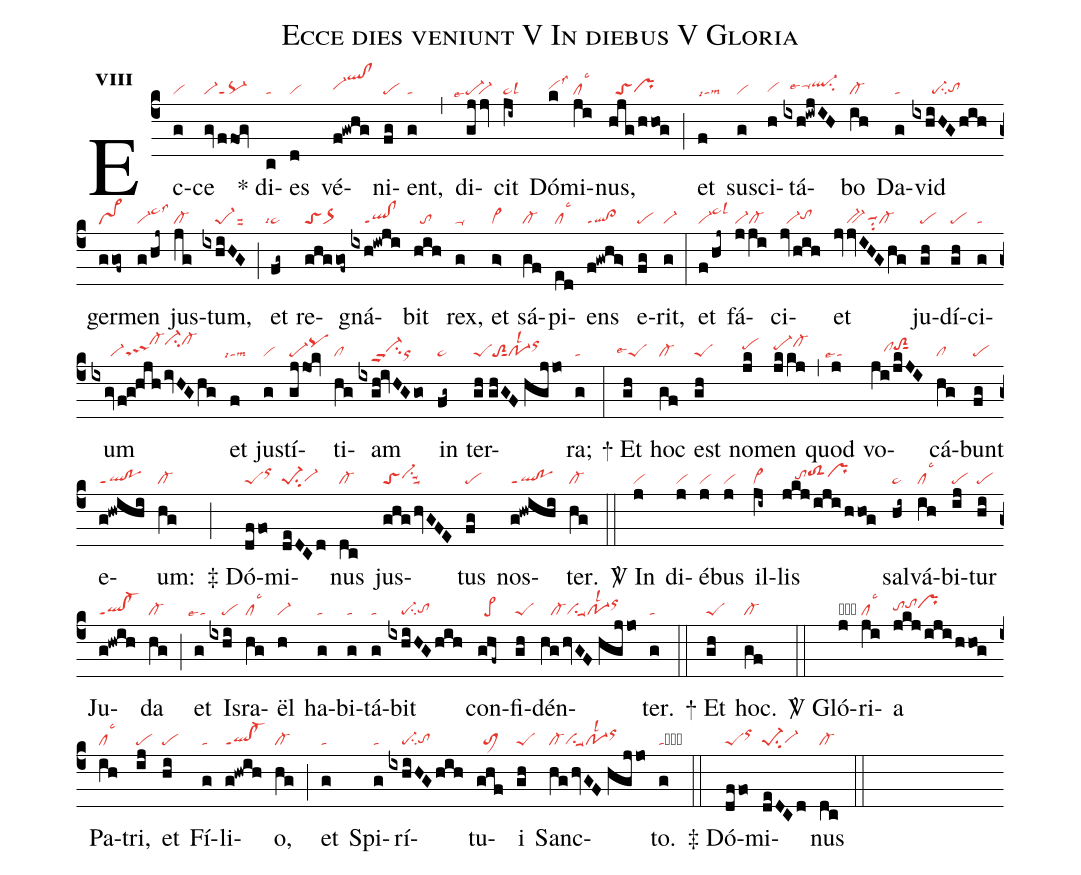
name:Ecce dies veniunt V In diebus V Gloria;
office-part:re;
mode:8;
nabc-lines:1;
%%
initial-style: 1;
name: Ecce dies venient;
mode: 8;
office-part: Responsorium;
annotation: Resp.;
annotation: viii;
nabc-lines: 1;
%%
(c4) Ec(g|vi)ce(gv/ffog|vi-saG) <sp>*</sp> di(c|ta)es(d|vi) vé(f!gwhg|vi-hhqlhl!clhl)ni(fg|pe)ent,(g|ta) (,) di(gjjv|````pe-lse7``vi-)cit(ji~|ta>lsl3) Dó(k|vihhlss3)mi(ji|cllsc3)nus,(hjg/hhog|//toSprhg) (;) et(f|talsi7lsm3) su(g|vi)sci(h|vihg)tá(ixh!iwjIH|//ql-hippu1su2lse4)bo(ih|cl-) Da(g|ta)vid(ixhiHGhih|//////pe-su2tohg) ger(ggof~|vs>)men(g/hj~|vi-ta>hjlss3) jus(jg|cl-)tum,(ixhiHG|////pe-1suu2) (;) et(fg~|``ta>lsi4) re(ghggof~|toSor>)gná(ixh!iwji|////ql!clppt1)bit(hih|//to) rex,(g|ta-) et(g>|vi>) sá(gf|cl-)pi(ed|cllsc3)ens(f!gwhg>|ql!cl>ppt1) e(fg|pe)rit,(g|vi-) (:) et(f/hj~|vi-ta>hjlsl3) fá(jji|vi-cl-)ci(jv/hih|//vi-tohh)et(jvjvIHGhg|////bv-suu1su2cl-) ju(gh|pe)dí(gh|pe)ci(g|ta)um(ixgv/f!g!hjh/ivHGhg|//////vi-cl-hkppu3ci-hkcl-hk) et(f|``talsi4lsm3) ju(g|vi)stí(gjjok|pe-pqhj)ti(hg|cl)am(ixgh!ivHGgo|////ci-hhppu2or) in(fg~|ta>) ter(gh//ghGF//hgjj>o|peStoS2sut1po-1lsl2orhj)ra;(g|ta) (:)
<sp>+</sp> Et(gh|``peSlse4) hoc(gf|cl-) est(gh|peS) no(jk|pehi)men(jkkj|pe-hicl-hj) (,) quod(j|``talse4) vo(ji/jkJI|////clhhtoS2hisut1)cá(hg|cl)bunt(fg|pe) e(g!hwihi|ql!poppt1)um:(hg|cl-) (;)
<sp>‡</sp> Dó(dffo|peSorhj)mi(deDCd|pe-1su2vi-hg)nus(dc|cl-) jus(ghg/hvGFE|toSvi-hhsu1suu2)tus(fg|pe) nos(g!hwihi|ql!poppt1)ter.(hg|cl-) (::)

<sp>V/</sp> In(j|vi) di(j|vi)é(j|vi)bus(j|vi) il(ji~|vi>)lis(jkj/iji/hhog|////tohhtoS2hiprhi) sal(hi~|ta>)vá(ih|cllsc3)bi(ij|pe)tur(hi|pe) Ju(g!hwih|ql!cl-ppt1)da(hg|cl-) (;) et(g|``talse4) Is(ixhi|////pe)ra(hg|cllsc3)ël(h|vi-) ha(g|ta)bi(g|ta)tá(g|ta)bit(ixhiHGhih|////pe-su2tohg) con(ghf~|//pe>)fi(gh|peS)dén(hg/hvGF//hgjjo|///cl-visu1suu1po-1lsl2orhj)ter.(g|ta) (::)
<sp>+</sp> Et(gh|peS) hoc.(gf|cl-) (::)

<sp>V/</sp> Gló(j|obvi)ri(ji|cllsc3)a(jkj/iji/hhog|tohhtohiprhi) Pa(ih|cllsc3)tri,(ij|pe) et(hi|pe) Fí(g|ta)li(g!hwih|ql!cl-ppt1)o,(hg|cl-) (;) et(g|ta) Spi(g|ta)rí(ixhiHGhih|////pe-su2tohg)tu(ghf|//toM1)i(gh|peS) Sanc(hg/hvGF//hgjjo|cl-visu1suu1po-1lsl2orhj)to.(g|tacb) (::)
<sp>‡</sp> Dó(dffo|peSorhj)mi(deDCd|pe-1su2vi-hg)nus(dc|cl-) (::)
